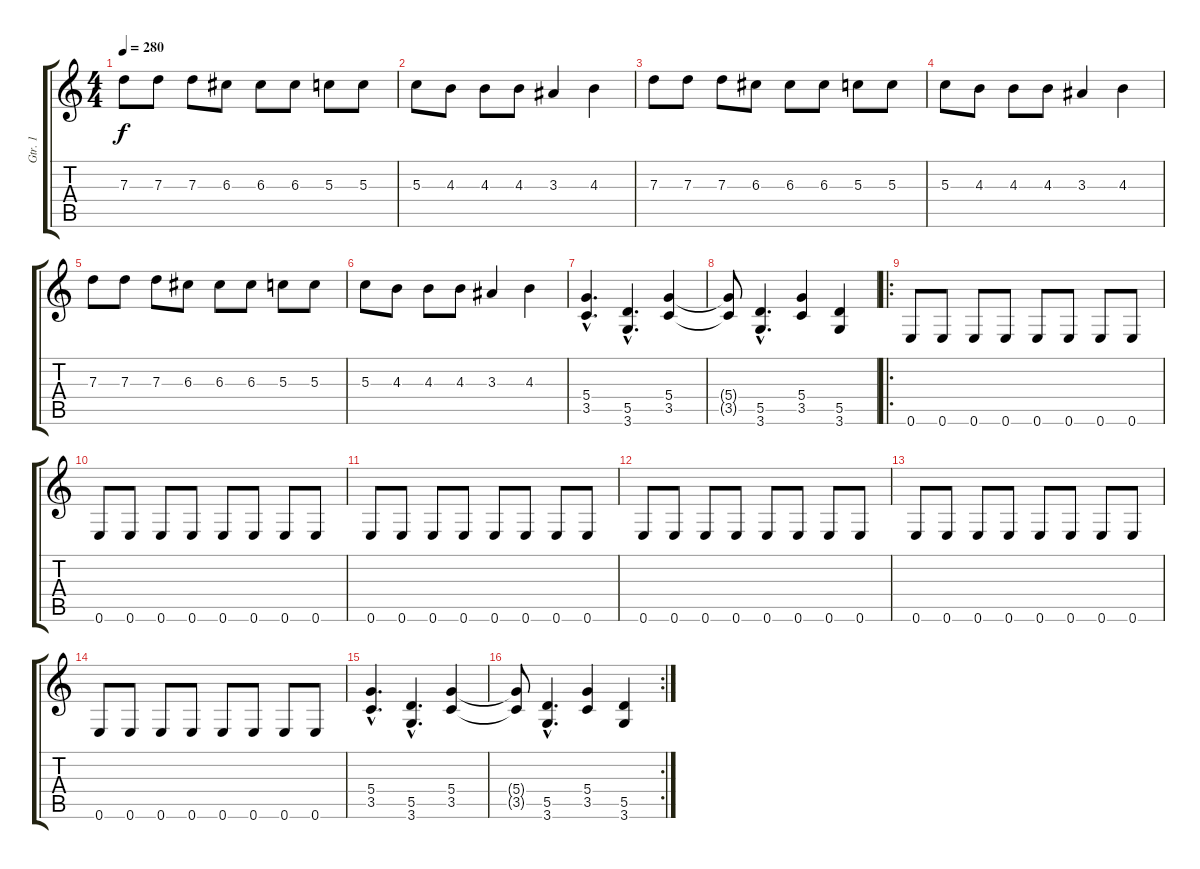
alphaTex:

\track ("Gtr. 1" "Gtr. 1") {instrument distortionguitar}
\staff {score tabs}
\tuning (E4 B3 G3 D3 A2 E2) {hide}
\ts (4 4)
\tempo 280
\clef g2
\ks c
7.3.8{dy f} 7.3.8 7.3.8 6.3.8 6.3.8 6.3.8 5.3.8 5.3.8 |
5.3.8 4.3.8 4.3.8 4.3.8 3.3.4 4.3.4 |
7.3.8 7.3.8 7.3.8 6.3.8 6.3.8 6.3.8 5.3.8 5.3.8 |
5.3.8 4.3.8 4.3.8 4.3.8 3.3.4 4.3.4 |
7.3.8 7.3.8 7.3.8 6.3.8 6.3.8 6.3.8 5.3.8 5.3.8 |
5.3.8 4.3.8 4.3.8 4.3.8 3.3.4 4.3.4 |
(5.4{hac} 3.5{hac}).4{d} (5.5{hac} 3.6{hac}).4{d} (5.4 3.5).4 |
(5.4{t} 3.5{t}).8 (5.5{hac} 3.6{hac}).4{d} (5.4 3.5).4 (5.5 3.6).4 |
\ro
0.6.8 0.6.8 0.6.8 0.6.8 0.6.8 0.6.8 0.6.8 0.6.8 |
0.6.8 0.6.8 0.6.8 0.6.8 0.6.8 0.6.8 0.6.8 0.6.8 |
0.6.8 0.6.8 0.6.8 0.6.8 0.6.8 0.6.8 0.6.8 0.6.8 |
0.6.8 0.6.8 0.6.8 0.6.8 0.6.8 0.6.8 0.6.8 0.6.8 |
0.6.8 0.6.8 0.6.8 0.6.8 0.6.8 0.6.8 0.6.8 0.6.8 |
0.6.8 0.6.8 0.6.8 0.6.8 0.6.8 0.6.8 0.6.8 0.6.8 |
(5.4{hac} 3.5{hac}).4{d} (5.5{hac} 3.6{hac}).4{d} (5.4 3.5).4 |
\rc 2
(5.4{t} 3.5{t}).8 (5.5{hac} 3.6{hac}).4{d} (5.4 3.5).4 (5.5 3.6).4
